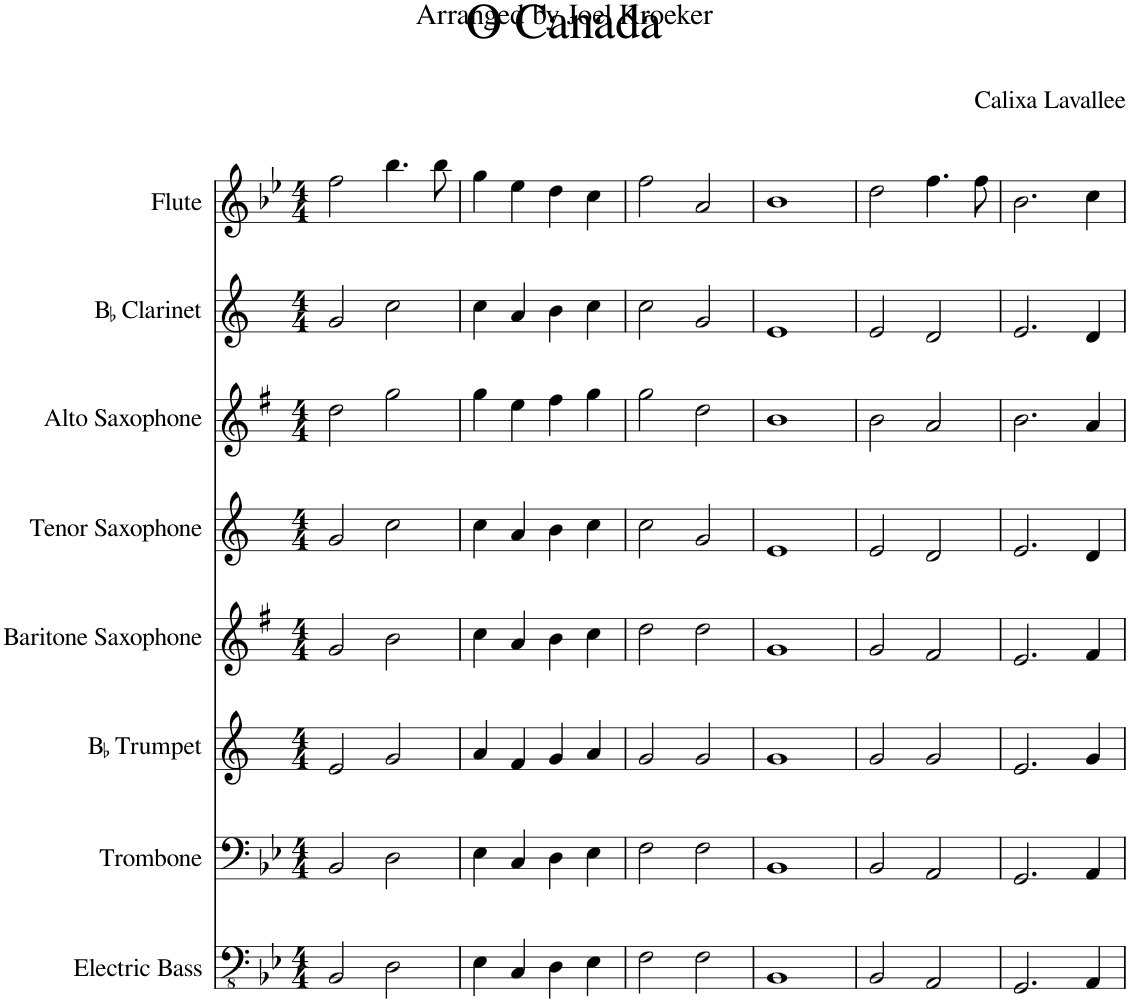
**kern	**kern	**kern	**kern	**kern	**kern	**kern	**kern
*part8	*part7	*part6	*part5	*part4	*part3	*part2	*part1
*staff8	*staff7	*staff6	*staff5	*staff4	*staff3	*staff2	*staff1
*I"Electric Bass	*I"Trombone	*I"BaccidentalFlat Trumpet	*I"Baritone Saxophone	*I"Tenor Saxophone	*I"Alto Saxophone	*I"BaccidentalFlat Clarinet	*I"Flute
*I'El. B.	*I'Trb.	*I'BaccidentalFlat Tpt.	*I'Bar. Sax.	*I'T. Sax.	*I'A. Sax.	*I'BaccidentalFlat Cl.	*I'Fl.
*clefFv4	*clefF4	*clefG2	*clefG2	*clefG2	*clefG2	*clefG2	*clefG2
*	*	*Trd1c2	*Trd12c21	*Trd8c14	*Trd5c9	*Trd1c2	*
*k[b-e-]	*k[b-e-]	*k[]	*k[f#]	*k[]	*k[f#]	*k[]	*k[b-e-]
*M4/4	*M4/4	*M4/4	*M4/4	*M4/4	*M4/4	*M4/4	*M4/4
=1	=1	=1	=1	=1	=1	=1	=1
2BBB-/	2BB-/	2e/	2g/	2g/	2dd\	2g/	2ff\
2DD\	2D\	2g/	2b\	2cc\	2gg\	2cc\	4.bb-\
.	.	.	.	.	.	.	8bb-\
=2	=2	=2	=2	=2	=2	=2	=2
4EE-\	4E-\	4a/	4cc\	4cc\	4gg\	4cc\	4gg\
4CC/	4C/	4f/	4a/	4a/	4ee\	4a/	4ee-\
4DD\	4D\	4g/	4b\	4b\	4ff#\	4b\	4dd\
4EE-\	4E-\	4a/	4cc\	4cc\	4gg\	4cc\	4cc\
=3	=3	=3	=3	=3	=3	=3	=3
2FF\	2F\	2g/	2dd\	2cc\	2gg\	2cc\	2ff\
2FF\	2F\	2g/	2dd\	2g/	2dd\	2g/	2a/
=4	=4	=4	=4	=4	=4	=4	=4
1BBB-	1BB-	1g	1g	1e	1b	1e	1b-
=5	=5	=5	=5	=5	=5	=5	=5
2BBB-/	2BB-/	2g/	2g/	2e/	2b\	2e/	2dd\
2AAA/	2AA/	2g/	2f#/	2d/	2a/	2d/	4.ff\
.	.	.	.	.	.	.	8ff\
=6	=6	=6	=6	=6	=6	=6	=6
2.GGG/	2.GG/	2.e/	2.e/	2.e/	2.b\	2.e/	2.b-\
4AAA/	4AA/	4g/	4f#/	4d/	4a/	4d/	4cc\
=	=	=	=	=	=	=	=
*-	*-	*-	*-	*-	*-	*-	*-
